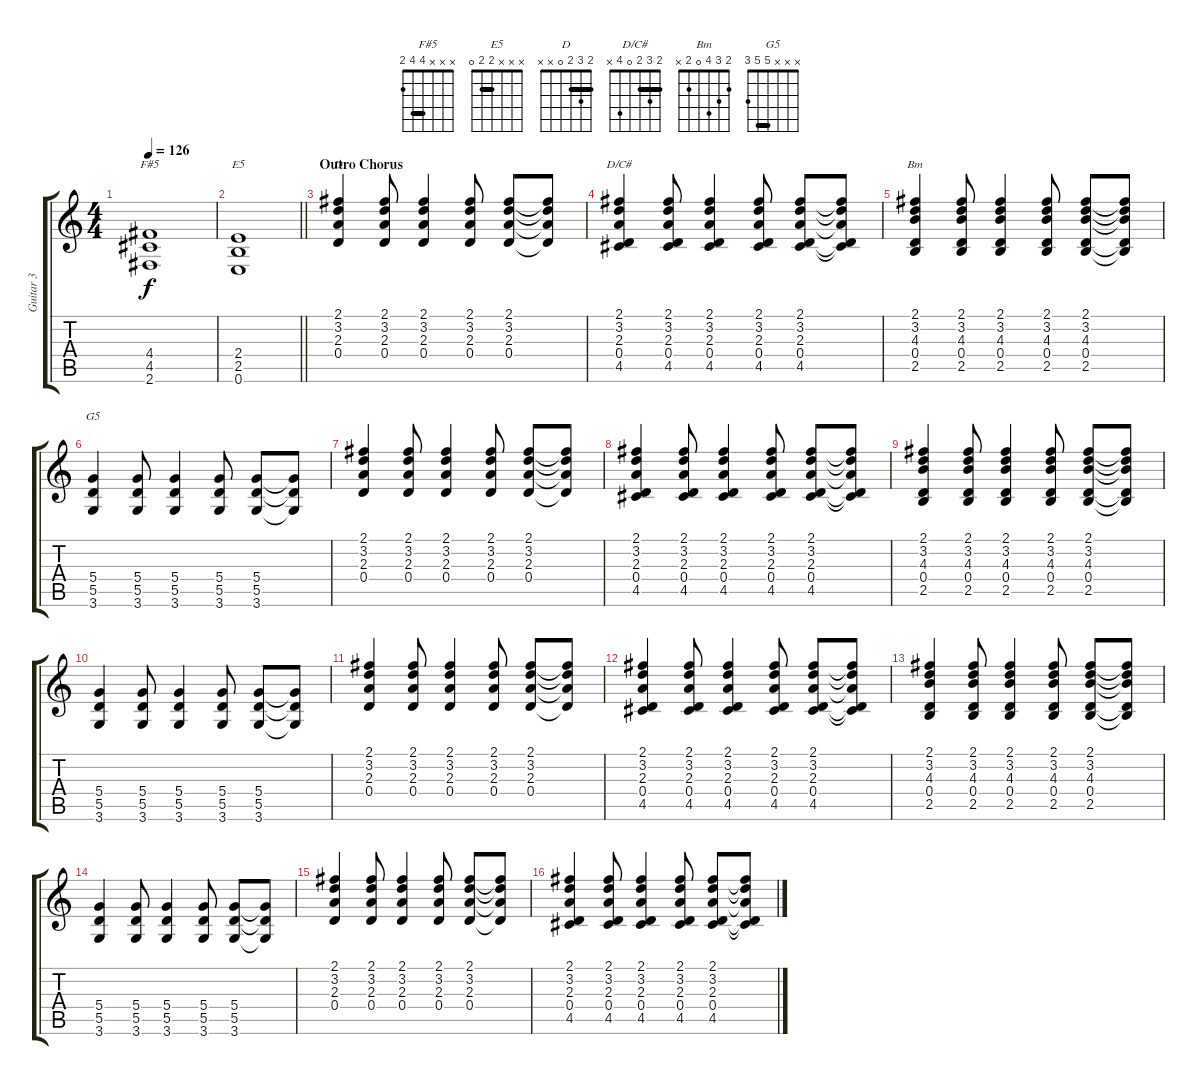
\track ("Guitar 3" "Guitar 3") {instrument overdrivenguitar}
\staff {score tabs}
\tuning (E4 B3 G3 D3 A2 E2) {hide}
\chord ("F#5" x x x 4 4 2) {barre 4}
\chord ("E5" x x x 2 2 0) {barre 2}
\chord ("D" 2 3 2 0 x x) {barre 2}
\chord ("D/C#" 2 3 2 0 4 x) {barre 2}
\chord ("Bm" 2 3 4 0 2 x)
\chord ("G5" x x x 5 5 3) {barre 5}
\ts (4 4)
\tempo 126
\clef g2
\ks c
(4.4 4.5 2.6).1{ch "F#5" dy f} |
\barLineRight lightlight
(2.4 2.5 0.6).1{ch "E5"} |
\section ("" "Outro Chorus")
(2.1 3.2 2.3 0.4).4{ch "D"} (2.1 3.2 2.3 0.4).8 (2.1 3.2 2.3 0.4).4 (2.1 3.2 2.3 0.4).8 (2.1 3.2 2.3 0.4).8 (2.1{t} 3.2{t} 2.3{t} 0.4{t}).8 |
(2.1 3.2 2.3 0.4 4.5).4{ch "D/C#"} (2.1 3.2 2.3 0.4 4.5).8 (2.1 3.2 2.3 0.4 4.5).4 (2.1 3.2 2.3 0.4 4.5).8 (2.1 3.2 2.3 0.4 4.5).8 (2.1{t} 3.2{t} 2.3{t} 0.4{t} 4.5{t}).8 |
(2.1 3.2 4.3 0.4 2.5).4{ch "Bm"} (2.1 3.2 4.3 0.4 2.5).8 (2.1 3.2 4.3 0.4 2.5).4 (2.1 3.2 4.3 0.4 2.5).8 (2.1 3.2 4.3 0.4 2.5).8 (2.1{t} 3.2{t} 4.3{t} 0.4{t} 2.5{t}).8 |
(5.4 5.5 3.6).4{ch "G5"} (5.4 5.5 3.6).8 (5.4 5.5 3.6).4 (5.4 5.5 3.6).8 (5.4 5.5 3.6).8 (5.4{t} 5.5{t} 3.6{t}).8 |
(2.1 3.2 2.3 0.4).4 (2.1 3.2 2.3 0.4).8 (2.1 3.2 2.3 0.4).4 (2.1 3.2 2.3 0.4).8 (2.1 3.2 2.3 0.4).8 (2.1{t} 3.2{t} 2.3{t} 0.4{t}).8 |
(2.1 3.2 2.3 0.4 4.5).4 (2.1 3.2 2.3 0.4 4.5).8 (2.1 3.2 2.3 0.4 4.5).4 (2.1 3.2 2.3 0.4 4.5).8 (2.1 3.2 2.3 0.4 4.5).8 (2.1{t} 3.2{t} 2.3{t} 0.4{t} 4.5{t}).8 |
(2.1 3.2 4.3 0.4 2.5).4 (2.1 3.2 4.3 0.4 2.5).8 (2.1 3.2 4.3 0.4 2.5).4 (2.1 3.2 4.3 0.4 2.5).8 (2.1 3.2 4.3 0.4 2.5).8 (2.1{t} 3.2{t} 4.3{t} 0.4{t} 2.5{t}).8 |
(5.4 5.5 3.6).4 (5.4 5.5 3.6).8 (5.4 5.5 3.6).4 (5.4 5.5 3.6).8 (5.4 5.5 3.6).8 (5.4{t} 5.5{t} 3.6{t}).8 |
(2.1 3.2 2.3 0.4).4 (2.1 3.2 2.3 0.4).8 (2.1 3.2 2.3 0.4).4 (2.1 3.2 2.3 0.4).8 (2.1 3.2 2.3 0.4).8 (2.1{t} 3.2{t} 2.3{t} 0.4{t}).8 |
(2.1 3.2 2.3 0.4 4.5).4 (2.1 3.2 2.3 0.4 4.5).8 (2.1 3.2 2.3 0.4 4.5).4 (2.1 3.2 2.3 0.4 4.5).8 (2.1 3.2 2.3 0.4 4.5).8 (2.1{t} 3.2{t} 2.3{t} 0.4{t} 4.5{t}).8 |
(2.1 3.2 4.3 0.4 2.5).4 (2.1 3.2 4.3 0.4 2.5).8 (2.1 3.2 4.3 0.4 2.5).4 (2.1 3.2 4.3 0.4 2.5).8 (2.1 3.2 4.3 0.4 2.5).8 (2.1{t} 3.2{t} 4.3{t} 0.4{t} 2.5{t}).8 |
(5.4 5.5 3.6).4 (5.4 5.5 3.6).8 (5.4 5.5 3.6).4 (5.4 5.5 3.6).8 (5.4 5.5 3.6).8 (5.4{t} 5.5{t} 3.6{t}).8 |
(2.1 3.2 2.3 0.4).4 (2.1 3.2 2.3 0.4).8 (2.1 3.2 2.3 0.4).4 (2.1 3.2 2.3 0.4).8 (2.1 3.2 2.3 0.4).8 (2.1{t} 3.2{t} 2.3{t} 0.4{t}).8 |
(2.1 3.2 2.3 0.4 4.5).4 (2.1 3.2 2.3 0.4 4.5).8 (2.1 3.2 2.3 0.4 4.5).4 (2.1 3.2 2.3 0.4 4.5).8 (2.1 3.2 2.3 0.4 4.5).8 (2.1{t} 3.2{t} 2.3{t} 0.4{t} 4.5{t}).8
